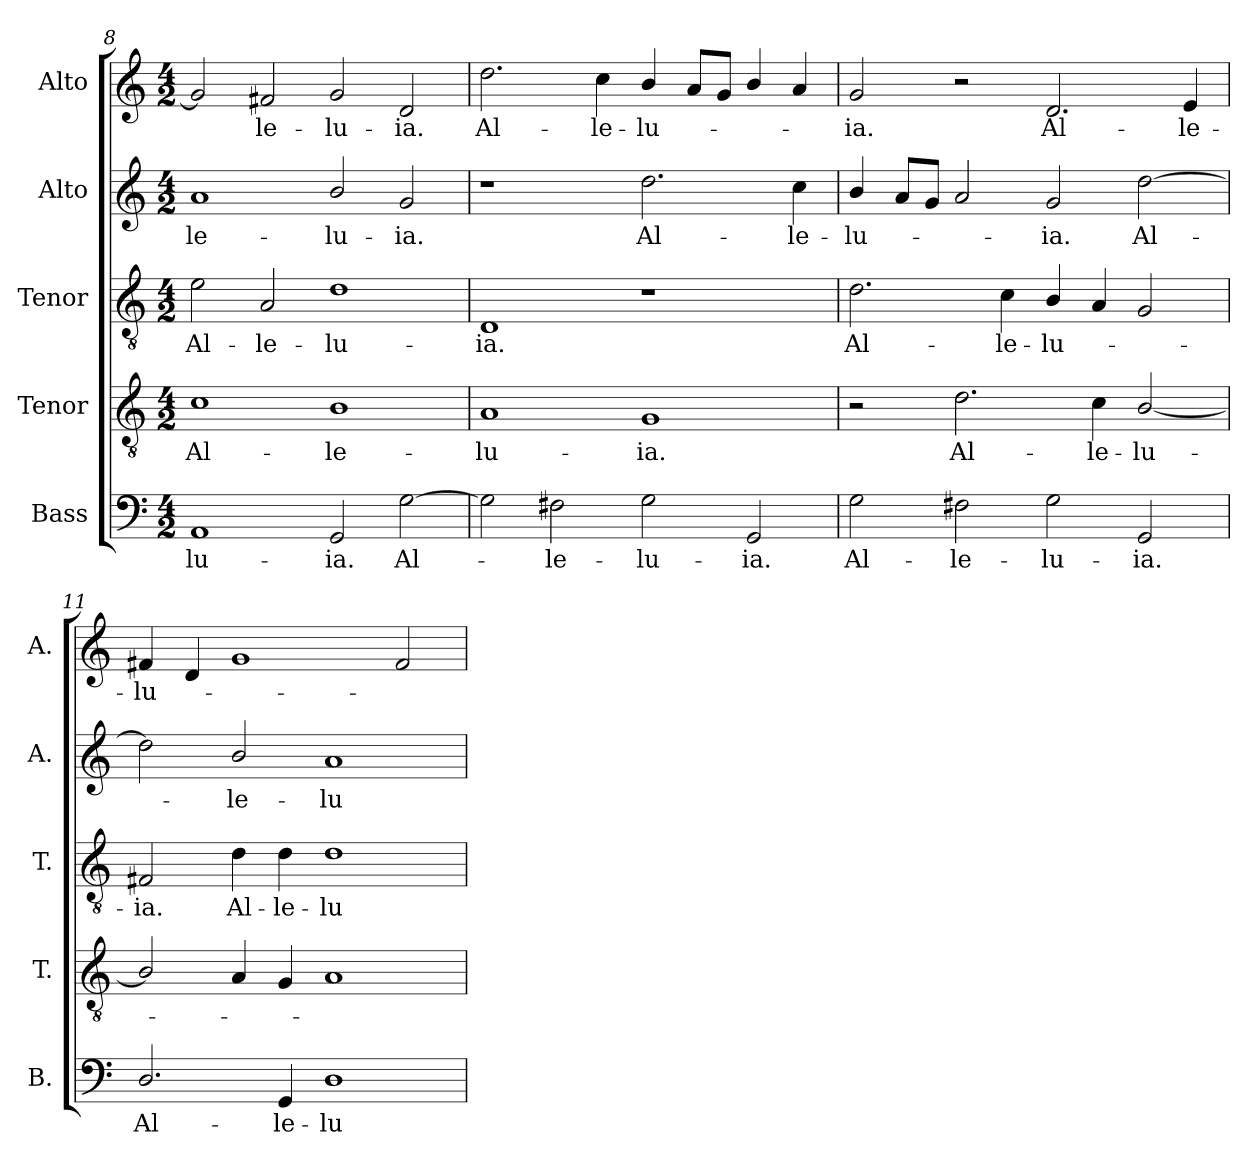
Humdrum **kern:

**kern	**text	**kern	**text	**kern	**text	**kern	**text	**kern	**text
*part5	*part5	*part4	*part4	*part3	*part3	*part2	*part2	*part1	*part1
*staff5	*staff5	*staff4	*staff4	*staff3	*staff3	*staff2	*staff2	*staff1	*staff1
*I"Bass	*	*I"Tenor	*	*I"Tenor	*	*I"Alto	*	*I"Alto	*
*I'B.	*	*I'T.	*	*I'T.	*	*I'A.	*	*I'A.	*
*clefF4	*	*clefGv2	*	*clefGv2	*	*clefG2	*	*clefG2	*
*	*	*ITrd7c12	*	*ITrd7c12	*	*	*	*	*
*k[]	*	*k[]	*	*k[]	*	*k[]	*	*k[]	*
*C:	*	*C:	*	*C:	*	*C:	*	*C:	*
*M4/2	*	*M4/2	*	*M4/2	*	*M4/2	*	*M4/2	*
=8	=8	=8	=8	=8	=8	=8	=8	=8	=8
!	!LO:LY:b:color=#000000	!	!	!	!	!	!	!	!
!	!	!	!LO:LY:b:color=#000000	!	!	!	!	!	!
!	!	!	!	!	!LO:LY:b:color=#000000	!	!	!	!
!	!	!	!	!	!	!	!LO:LY:b:color=#000000	!	!
1AAi	-lu-	1Ci	Al-	2Ei\	Al-	1ai	-le-	2gi/]	.
!	!	!	!	!	!LO:LY:b:color=#000000	!	!	!	!
!	!	!	!	!	!	!	!	!	!LO:LY:b:color=#000000
.	.	.	.	2AAi/	-le-	.	.	2f#Xi/	-le-
!	!LO:LY:b:color=#000000	!	!	!	!	!	!	!	!
!	!	!	!LO:LY:b:color=#000000	!	!	!	!	!	!
!	!	!	!	!	!LO:LY:b:color=#000000	!	!	!	!
!	!	!	!	!	!	!	!LO:LY:b:color=#000000	!	!
!	!	!	!	!	!	!	!	!	!LO:LY:b:color=#000000
2GGi/	-ia.	1BBi	-le-	1Di	-lu-	2bi/	-lu-	2gi/	-lu-
!	!LO:LY:b:color=#000000	!	!	!	!	!	!	!	!
!	!	!	!	!	!	!	!LO:LY:b:color=#000000	!	!
!	!	!	!	!	!	!	!	!	!LO:LY:b:color=#000000
[2Gi\	Al-	.	.	.	.	2gi/	-ia.	2di/	-ia.
!!LO:LB:g=z
=9	=9	=9	=9	=9	=9	=9	=9	=9	=9
!	!	!	!LO:LY:b:color=#000000	!	!	!	!	!	!
!	!	!	!	!	!LO:LY:b:color=#000000	!	!	!	!
!	!	!	!	!	!	!	!	!	!LO:LY:b:color=#000000
2Gi\]	.	1AAi	-lu-	1DDi	-ia.	1r	.	2.ddi\	Al-
!	!LO:LY:b:color=#000000	!	!	!	!	!	!	!	!
2F#Xi\	-le-	.	.	.	.	.	.	.	.
!	!	!	!	!	!	!	!	!	!LO:LY:b:color=#000000
.	.	.	.	.	.	.	.	4cci\	-le-
!	!LO:LY:b:color=#000000	!	!	!	!	!	!	!	!
!	!	!	!LO:LY:b:color=#000000	!	!	!	!	!	!
!	!	!	!	!	!	!	!LO:LY:b:color=#000000	!	!
!	!	!	!	!	!	!	!	!	!LO:LY:b:color=#000000
2Gi\	-lu-	1GGi	-ia.	1r	.	2.ddi\	Al-	4bi/	-lu-
.	.	.	.	.	.	.	.	8ai/L	.
.	.	.	.	.	.	.	.	8gi/J	.
!	!LO:LY:b:color=#000000	!	!	!	!	!	!	!	!
2GGi/	-ia.	.	.	.	.	.	.	4bi/	.
!	!	!	!	!	!	!	!LO:LY:b:color=#000000	!	!
.	.	.	.	.	.	4cci\	-le-	4ai/	.
=10	=10	=10	=10	=10	=10	=10	=10	=10	=10
!	!LO:LY:b:color=#000000	!	!	!	!	!	!	!	!
!	!	!	!	!	!LO:LY:b:color=#000000	!	!	!	!
!	!	!	!	!	!	!	!LO:LY:b:color=#000000	!	!
!	!	!	!	!	!	!	!	!	!LO:LY:b:color=#000000
2Gi\	Al-	2r	.	2.Di\	Al-	4bi/	-lu-	2gi/	-ia.
.	.	.	.	.	.	8ai/L	.	.	.
.	.	.	.	.	.	8gi/J	.	.	.
!	!LO:LY:b:color=#000000	!	!	!	!	!	!	!	!
!	!	!	!LO:LY:b:color=#000000	!	!	!	!	!	!
2F#Xi\	-le-	2.Di\	Al-	.	.	2ai/	.	2r	.
!	!	!	!	!	!LO:LY:b:color=#000000	!	!	!	!
.	.	.	.	4Ci\	-le-	.	.	.	.
!	!LO:LY:b:color=#000000	!	!	!	!	!	!	!	!
!	!	!	!	!	!LO:LY:b:color=#000000	!	!	!	!
!	!	!	!	!	!	!	!LO:LY:b:color=#000000	!	!
!	!	!	!	!	!	!	!	!	!LO:LY:b:color=#000000
2Gi\	-lu-	.	.	4BBi/	-lu-	2gi/	-ia.	2.di/	Al-
!	!	!	!LO:LY:b:color=#000000	!	!	!	!	!	!
.	.	4Ci\	-le-	4AAi/	.	.	.	.	.
!	!LO:LY:b:color=#000000	!	!	!	!	!	!	!	!
!	!	!	!LO:LY:b:color=#000000	!	!	!	!	!	!
!	!	!	!	!	!	!	!LO:LY:b:color=#000000	!	!
2GGi/	-ia.	[2BBi/	-lu-	2GGi/	.	[2ddi\	Al-	.	.
!	!	!	!	!	!	!	!	!	!LO:LY:b:color=#000000
.	.	.	.	.	.	.	.	4ei/	-le-
=11	=11	=11	=11	=11	=11	=11	=11	=11	=11
!	!LO:LY:b:color=#000000	!	!	!	!	!	!	!	!
!	!	!	!	!	!LO:LY:b:color=#000000	!	!	!	!
!	!	!	!	!	!	!	!	!	!LO:LY:b:color=#000000
2.Di/	Al-	2BBi/]	.	2FF#Xi/	-ia.	2ddi\]	.	4f#Xi/	-lu-
.	.	.	.	.	.	.	.	4di/	.
!	!	!	!	!	!LO:LY:b:color=#000000	!	!	!	!
!	!	!	!	!	!	!	!LO:LY:b:color=#000000	!	!
.	.	4AAi/	.	4Di\	Al-	2bi/	-le-	1gi	.
!	!LO:LY:b:color=#000000	!	!	!	!	!	!	!	!
!	!	!	!	!	!LO:LY:b:color=#000000	!	!	!	!
4GGi/	-le-	4GGi/	.	4Di\	-le-	.	.	.	.
!	!LO:LY:b:color=#000000	!	!	!	!	!	!	!	!
!	!	!	!	!	!LO:LY:b:color=#000000	!	!	!	!
!	!	!	!	!	!	!	!LO:LY:b:color=#000000	!	!
1Di	-lu-	1AAi	.	1Di	-lu-	1ai	-lu-	.	.
.	.	.	.	.	.	.	.	2f#i/	.
=	=	=	=	=	=	=	=	=	=
*-	*-	*-	*-	*-	*-	*-	*-	*-	*-
